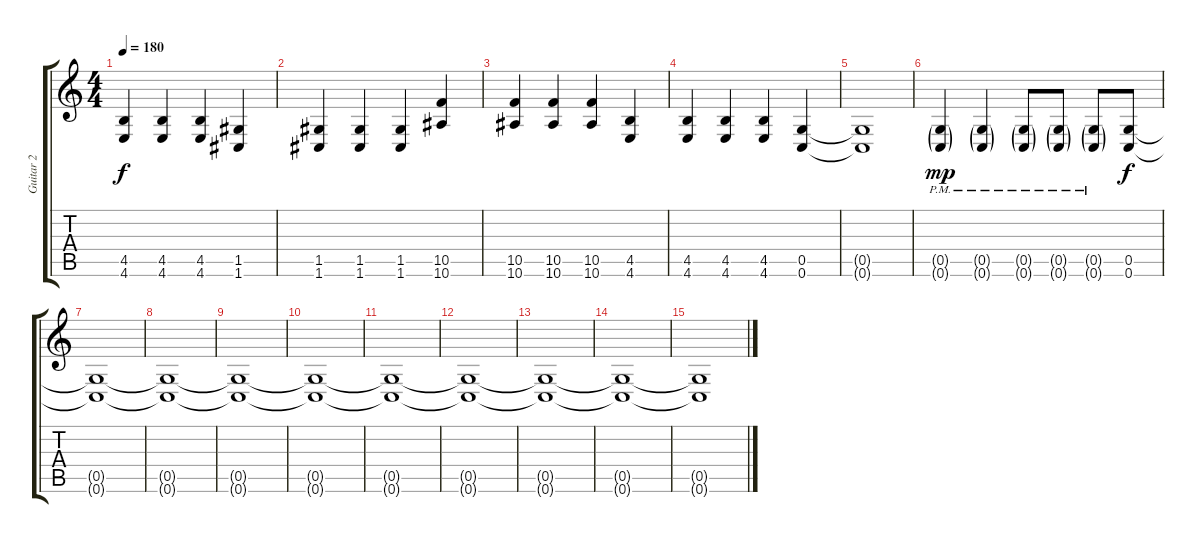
\track ("Guitar 2" "Guitar 2") {instrument distortionguitar}
\staff {score tabs}
\tuning (D4 A3 F3 C3 G2 C2) {hide}
\ts (4 4)
\tempo 180
\clef g2
\ks c
(4.5 4.6).4{dy f} (4.5 4.6).4 (4.5 4.6).4 (1.5 1.6).4 |
(1.5 1.6).4 (1.5 1.6).4 (1.5 1.6).4 (10.5 10.6).4 |
(10.5 10.6).4 (10.5 10.6).4 (10.5 10.6).4 (4.5 4.6).4 |
(4.5 4.6).4 (4.5 4.6).4 (4.5 4.6).4 (0.5 0.6).4 |
(0.5{t} 0.6{t}).1 |
(0.5{g pm} 0.6{g pm}).4{dy mp} (0.5{g pm} 0.6{g pm}).4 (0.5{g pm} 0.6{g pm}).8 (0.5{g pm} 0.6{g pm}).8 (0.5{g pm} 0.6{g pm}).8 (0.5 0.6).8{dy f} |
(0.5{t} 0.6{t}).1 |
(0.5{t} 0.6{t}).1 |
(0.5{t} 0.6{t}).1 |
(0.5{t} 0.6{t}).1{volume 8} |
(0.5{t} 0.6{t}).1 |
(0.5{t} 0.6{t}).1 |
(0.5{t} 0.6{t}).1 |
(0.5{t} 0.6{t}).1{volume 0} |
(0.5{t} 0.6{t}).1
